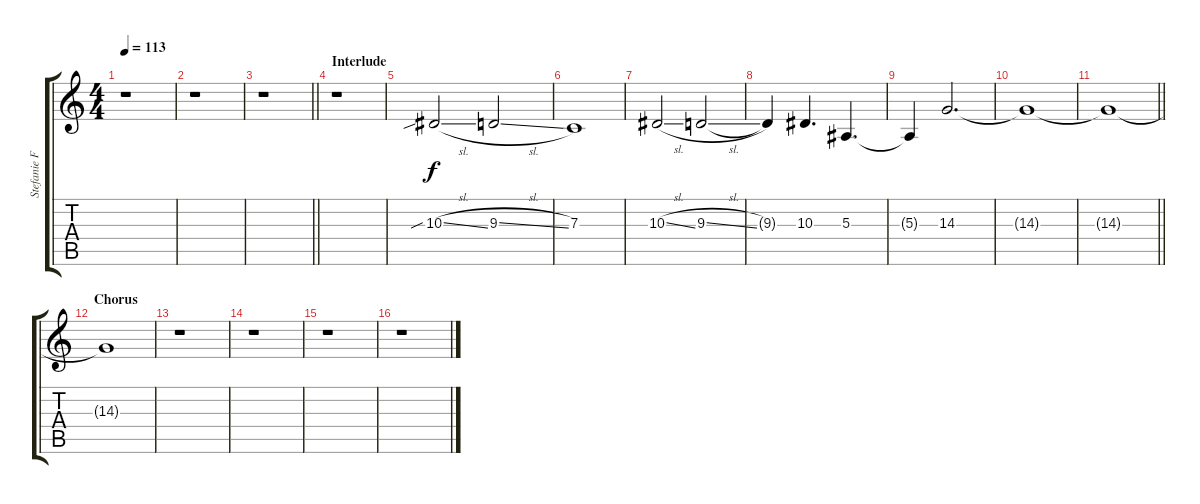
\track ("Stefanie Fife, Kirstin Fife & Jennifer W" "Stefanie F") {instrument violin}
\staff {score tabs}
\tuning (D4 A3 F3 C3 G2 C2) {hide}
\ts (4 4)
\tempo 113
\clef g2
\ks c
r.1{dy f} |
r.1 |
\barLineRight lightlight
r.1 |
\section ("" "Interlude")
r.1{volume 0 instrument cello} |
10.3{sib sl}.2{volume 13} 9.3{sl}.2 |
7.3.1 |
10.3{sl}.2 9.3{sl}.2 |
9.3{t}.4 10.3.4{d} 5.3.4{d} |
5.3{t}.4 14.3.2{d} |
14.3{t}.1 |
\barLineRight lightlight
14.3{t}.1 |
\section ("" "Chorus")
14.3{t}.1{volume 0} |
r.1 |
r.1 |
r.1 |
r.1
